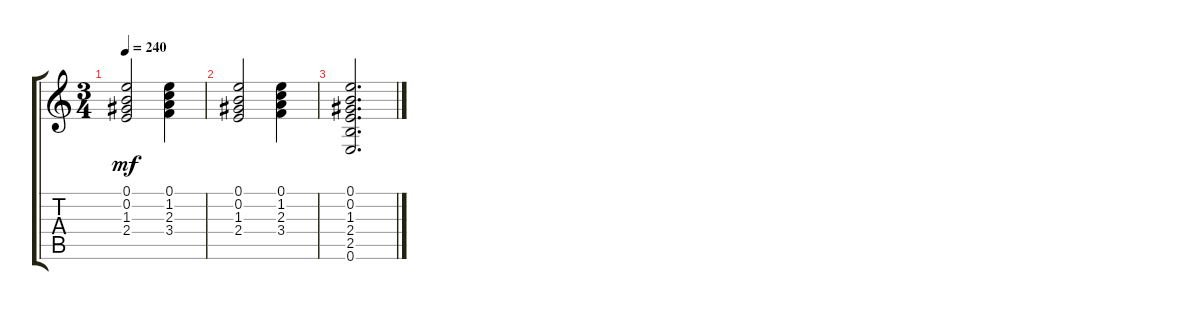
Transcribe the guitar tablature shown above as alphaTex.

\track "" {instrument acousticguitarnylon}
\staff {score tabs}
\tuning (E4 B3 G3 D3 A2 E2) {hide}
\ts (3 4)
\tempo 240
\clef g2
\ks c
(0.1 0.2 1.3 2.4).2{dy mf} (0.1 1.2 2.3 3.4).4 |
(0.1 0.2 1.3 2.4).2 (0.1 1.2 2.3 3.4).4 |
(0.1 0.2 1.3 2.4 2.5 0.6).2{d}
